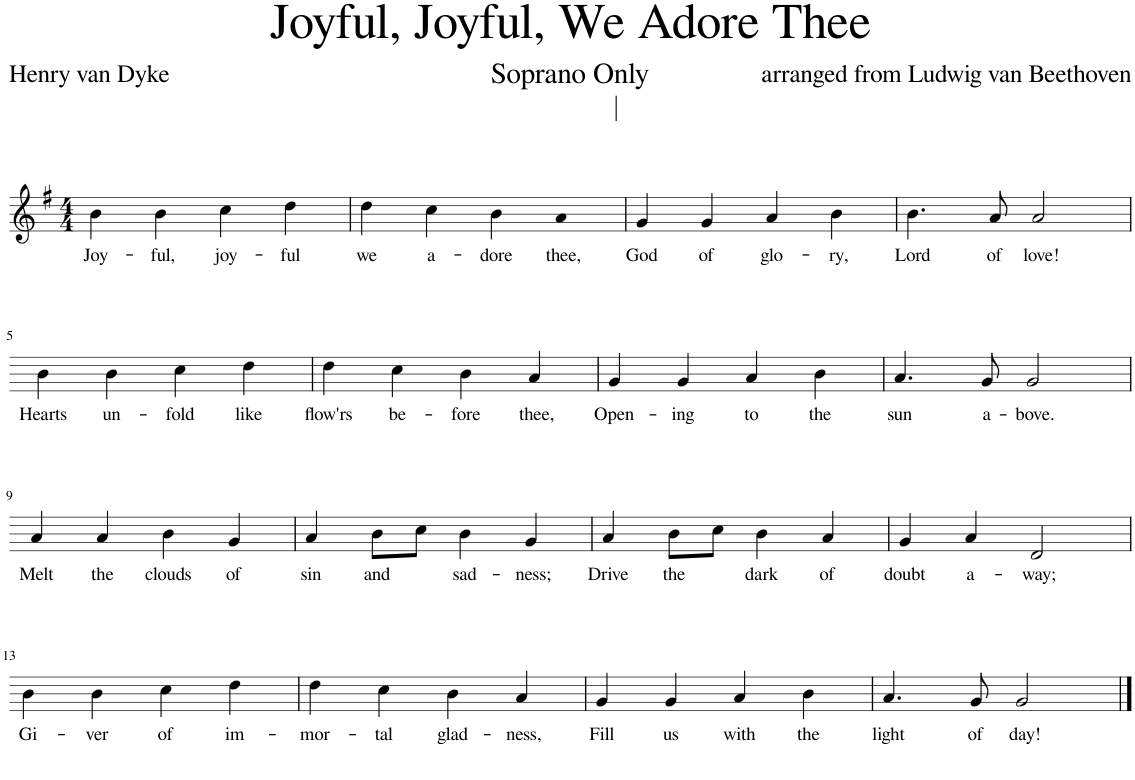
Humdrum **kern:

**kern	**text
*part1	*part1
*staff1	*staff1
*I"Violin	*
*I'Vln	*
*clefG2	*
*k[f#]	*
*M4/4	*
=1	=1
!	!LO:LY:b
4b\	Joy-
!	!LO:LY:b
4b\	-ful,
!	!LO:LY:b
4cc\	joy-
!	!LO:LY:b
4dd\	-ful
=2	=2
!	!LO:LY:b
4dd\	we
!	!LO:LY:b
4cc\	a-
!	!LO:LY:b
4b\	-dore
!	!LO:LY:b
4a/	thee,
=3	=3
!	!LO:LY:b
4g/	God
!	!LO:LY:b
4g/	of
!	!LO:LY:b
4a/	glo-
!	!LO:LY:b
4b\	-ry,
=4	=4
!	!LO:LY:b
4.b\	Lord
!	!LO:LY:b
8a/	of
!	!LO:LY:b
2a/	love!
!!LO:LB:g=z
=5	=5
!	!LO:LY:b
4b\	Hearts
!	!LO:LY:b
4b\	un-
!	!LO:LY:b
4cc\	-fold
!	!LO:LY:b
4dd\	like
=6	=6
!	!LO:LY:b
4dd\	flow'rs
!	!LO:LY:b
4cc\	be-
!	!LO:LY:b
4b\	-fore
!	!LO:LY:b
4a/	thee,
=7	=7
!	!LO:LY:b
4g/	Open-
!	!LO:LY:b
4g/	-ing
!	!LO:LY:b
4a/	to
!	!LO:LY:b
4b\	the
=8	=8
!	!LO:LY:b
4.a/	sun
!	!LO:LY:b
8g/	a-
!	!LO:LY:b
2g/	-bove.
!!LO:LB:g=z
=9	=9
!	!LO:LY:b
4a/	Melt
!	!LO:LY:b
4a/	the
!	!LO:LY:b
4b\	clouds
!	!LO:LY:b
4g/	of
=10	=10
!	!LO:LY:b
4a/	sin
!	!LO:LY:b
8b\L	and
8cc\J	.
!	!LO:LY:b
4b\	sad-
!	!LO:LY:b
4g/	-ness;
=11	=11
!	!LO:LY:b
4a/	Drive
!	!LO:LY:b
8b\L	the
8cc\J	.
!	!LO:LY:b
4b\	dark
!	!LO:LY:b
4a/	of
=12	=12
!	!LO:LY:b
4g/	doubt
!	!LO:LY:b
4a/	a-
!	!LO:LY:b
2d/	-way;
!!LO:LB:g=z
=13	=13
!	!LO:LY:b
4b\	Gi-
!	!LO:LY:b
4b\	-ver
!	!LO:LY:b
4cc\	of
!	!LO:LY:b
4dd\	im-
=14	=14
!	!LO:LY:b
4dd\	-mor-
!	!LO:LY:b
4cc\	-tal
!	!LO:LY:b
4b\	glad-
!	!LO:LY:b
4a/	-ness,
=15	=15
!	!LO:LY:b
4g/	Fill
!	!LO:LY:b
4g/	us
!	!LO:LY:b
4a/	with
!	!LO:LY:b
4b\	the
=16	=16
!	!LO:LY:b
4.a/	light
!	!LO:LY:b
8g/	of
!	!LO:LY:b
2g/	day!
==	==
*-	*-
